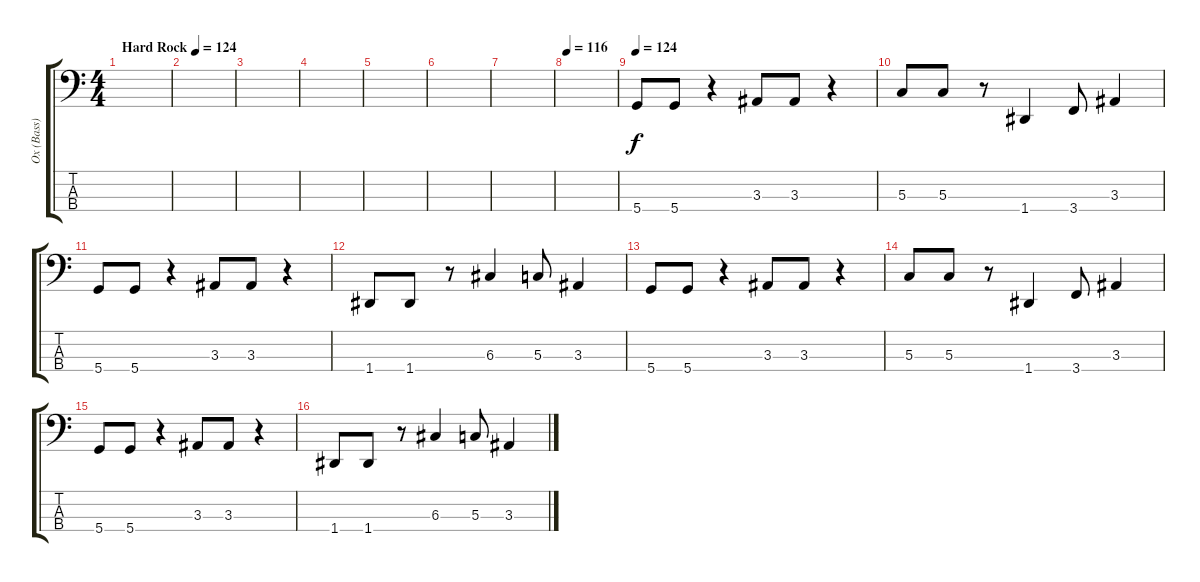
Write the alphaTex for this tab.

\track ("Ox (Bass)" "Ox (Bass)") {instrument electricbasspick}
\staff {score tabs}
\tuning (F2 C2 G1 D1) {hide}
\ts (4 4)
\tempo (124 "Hard Rock")
\clef f4
\ks c
|
|
|
|
|
|
|
\tempo 116
|
\tempo 124
5.4.8 5.4.8 r.4 3.3.8 3.3.8 r.4 |
5.3.8 5.3.8 r.8 1.4.4 3.4.8 3.3.4 |
5.4.8 5.4.8 r.4 3.3.8 3.3.8 r.4 |
1.4.8 1.4.8 r.8 6.3.4 5.3.8 3.3.4 |
5.4.8 5.4.8 r.4 3.3.8 3.3.8 r.4 |
5.3.8 5.3.8 r.8 1.4.4 3.4.8 3.3.4 |
5.4.8 5.4.8 r.4 3.3.8 3.3.8 r.4 |
1.4.8 1.4.8 r.8 6.3.4 5.3.8 3.3.4
